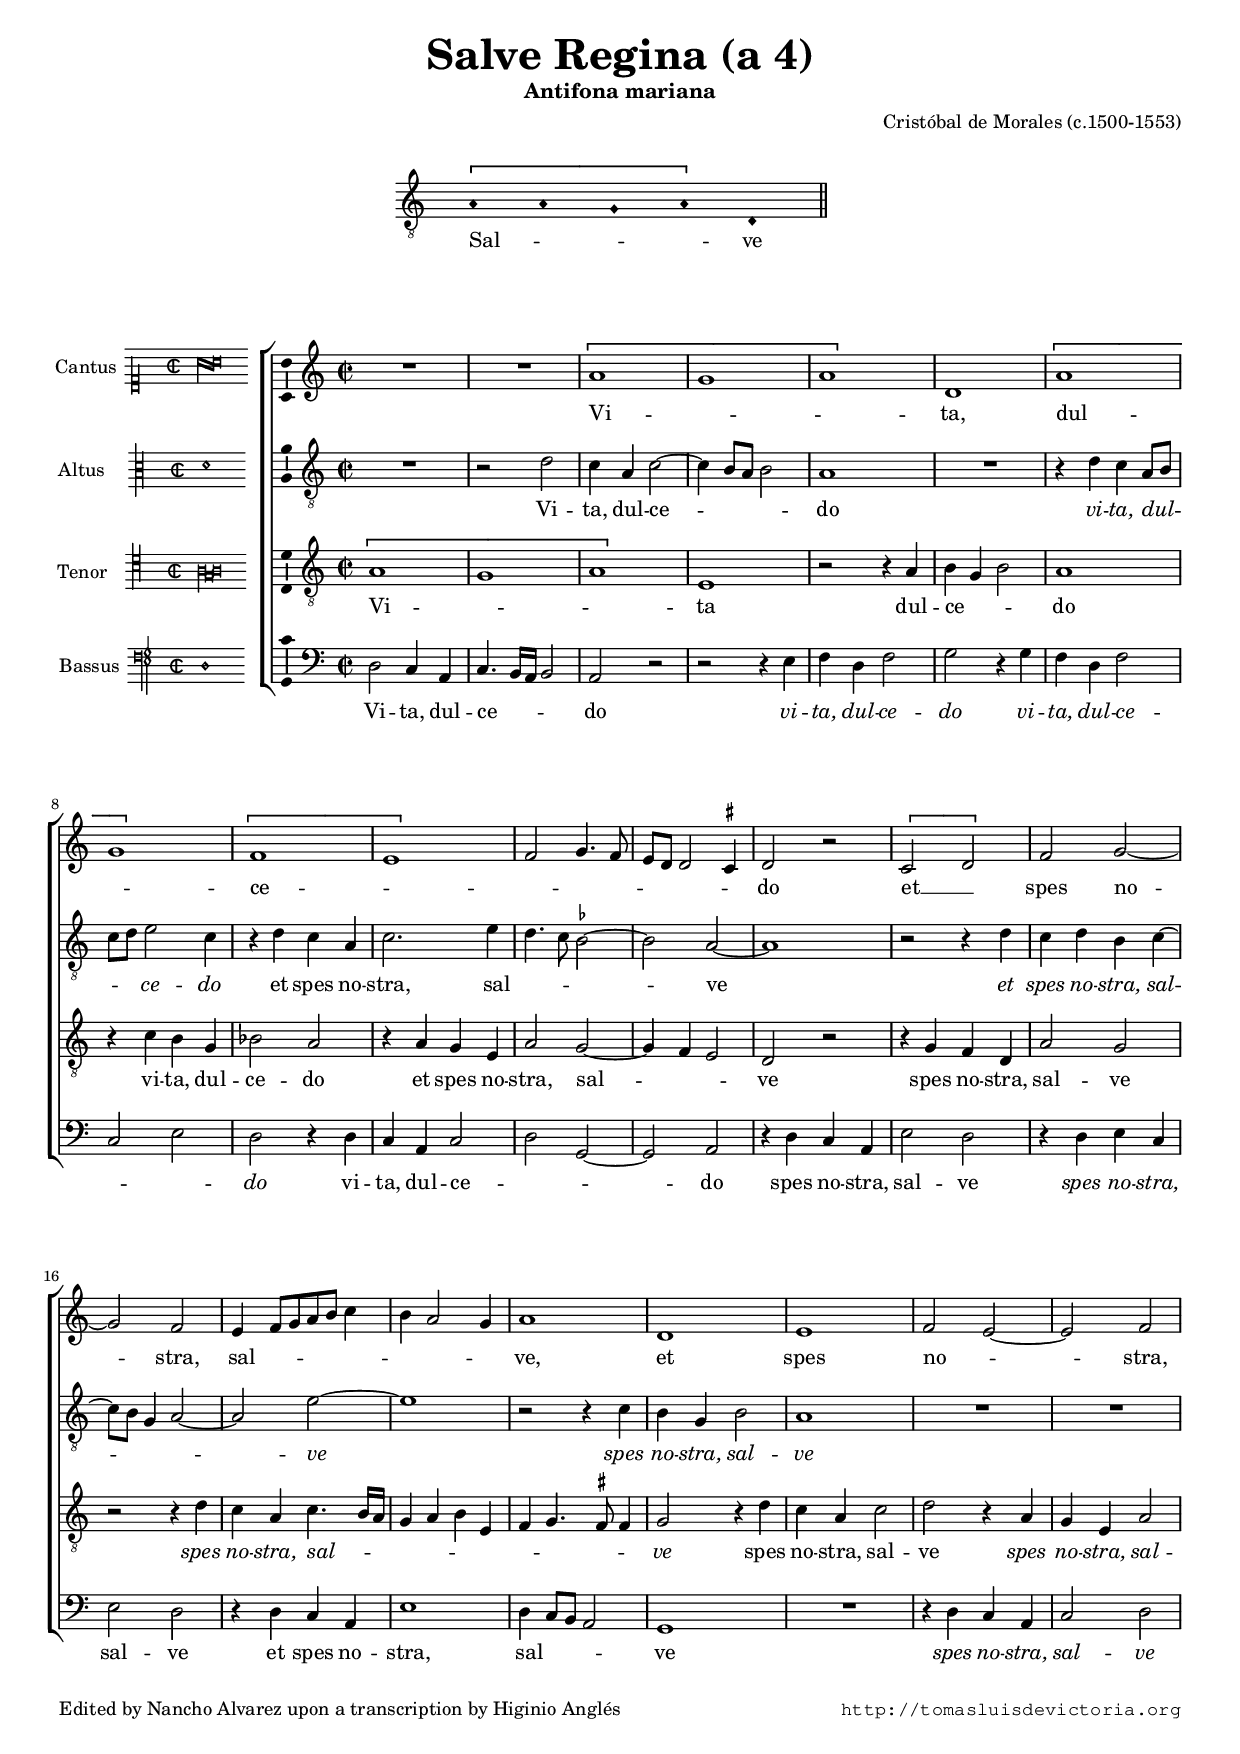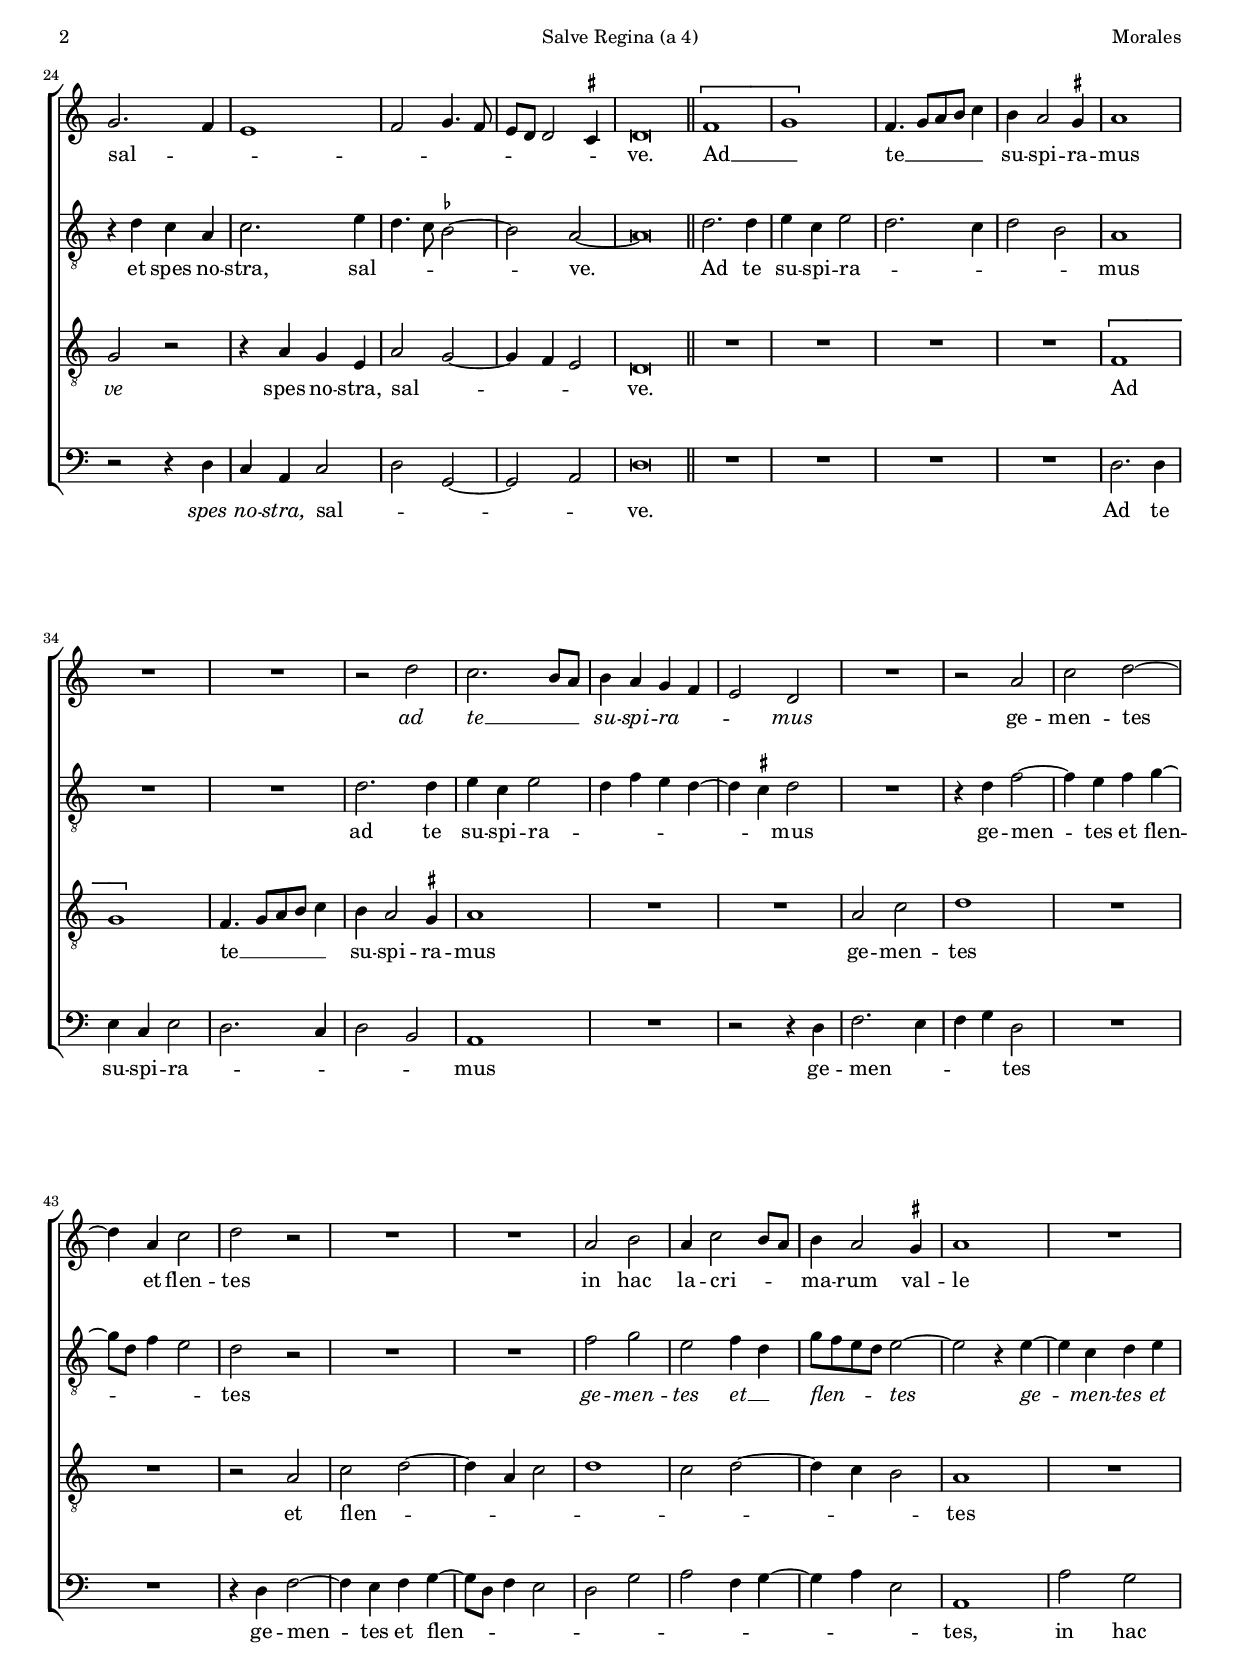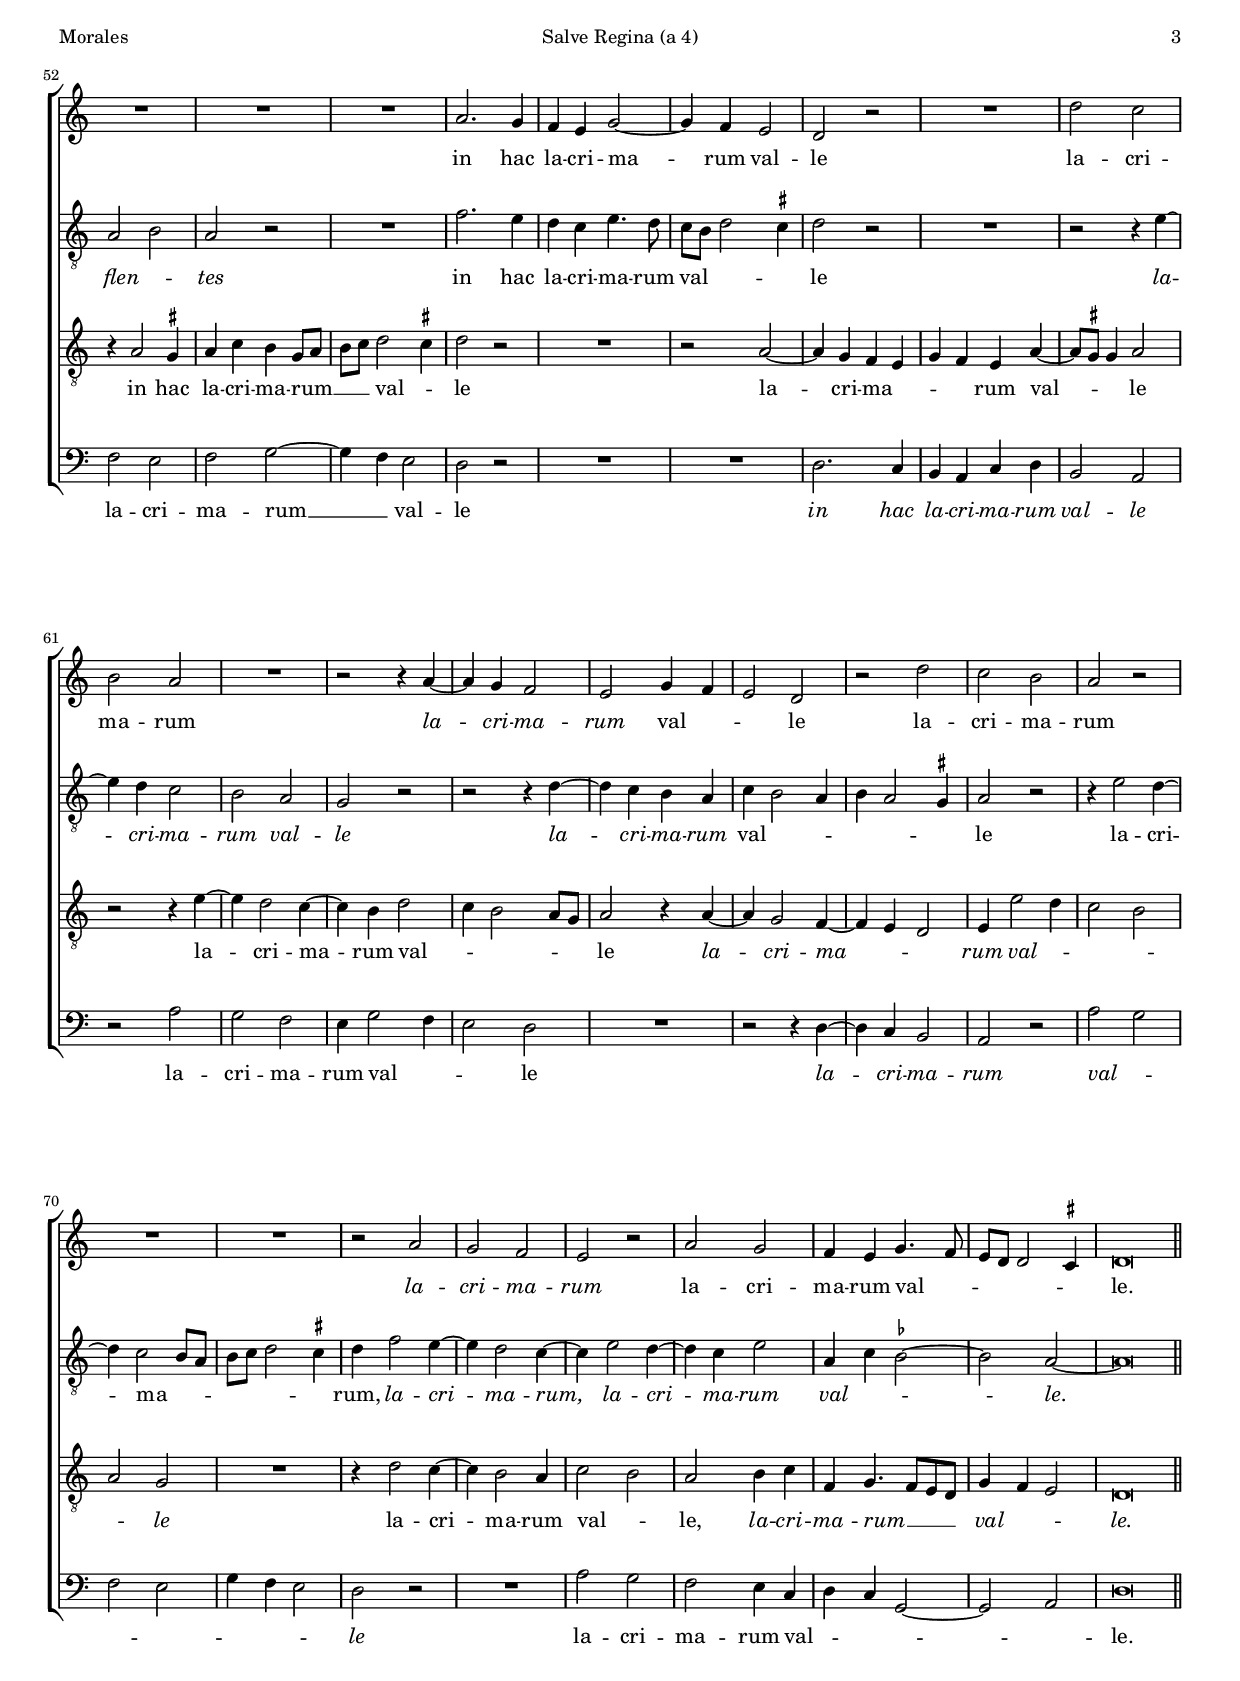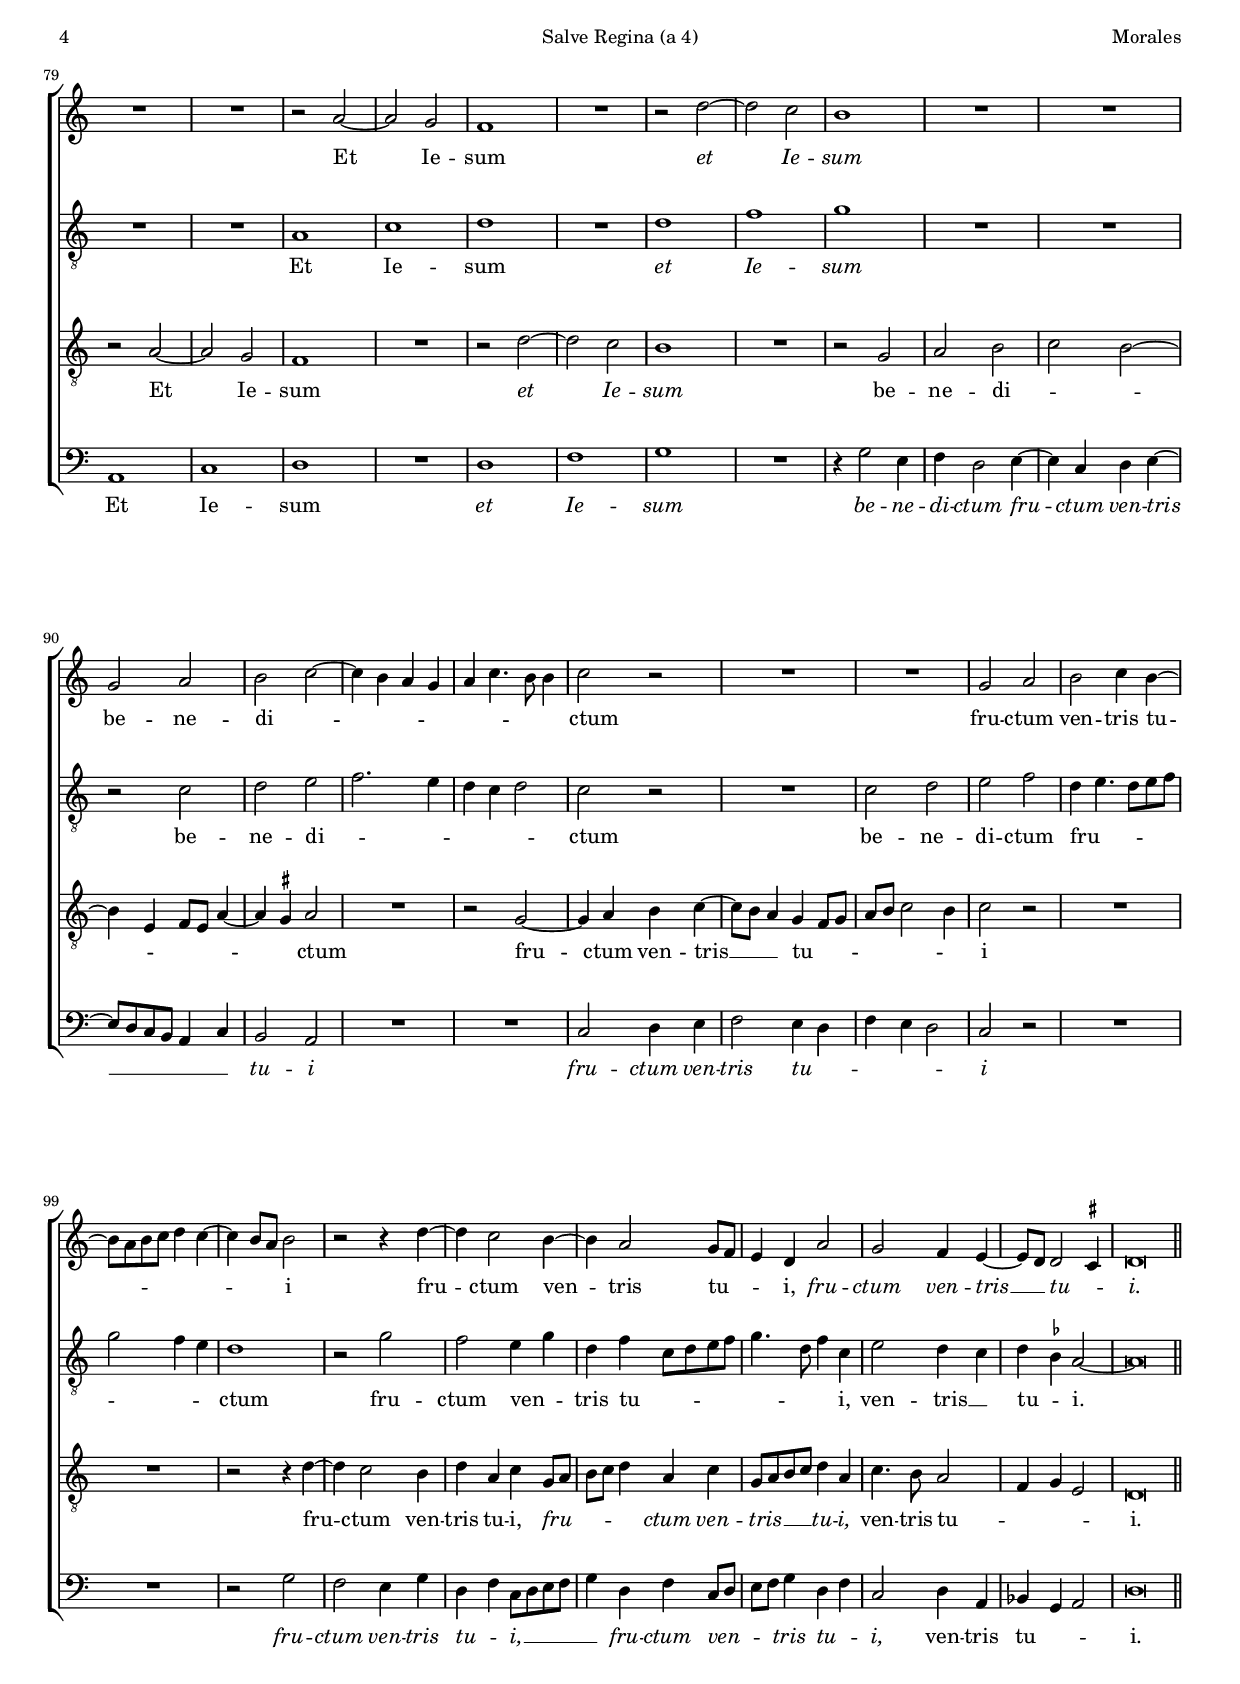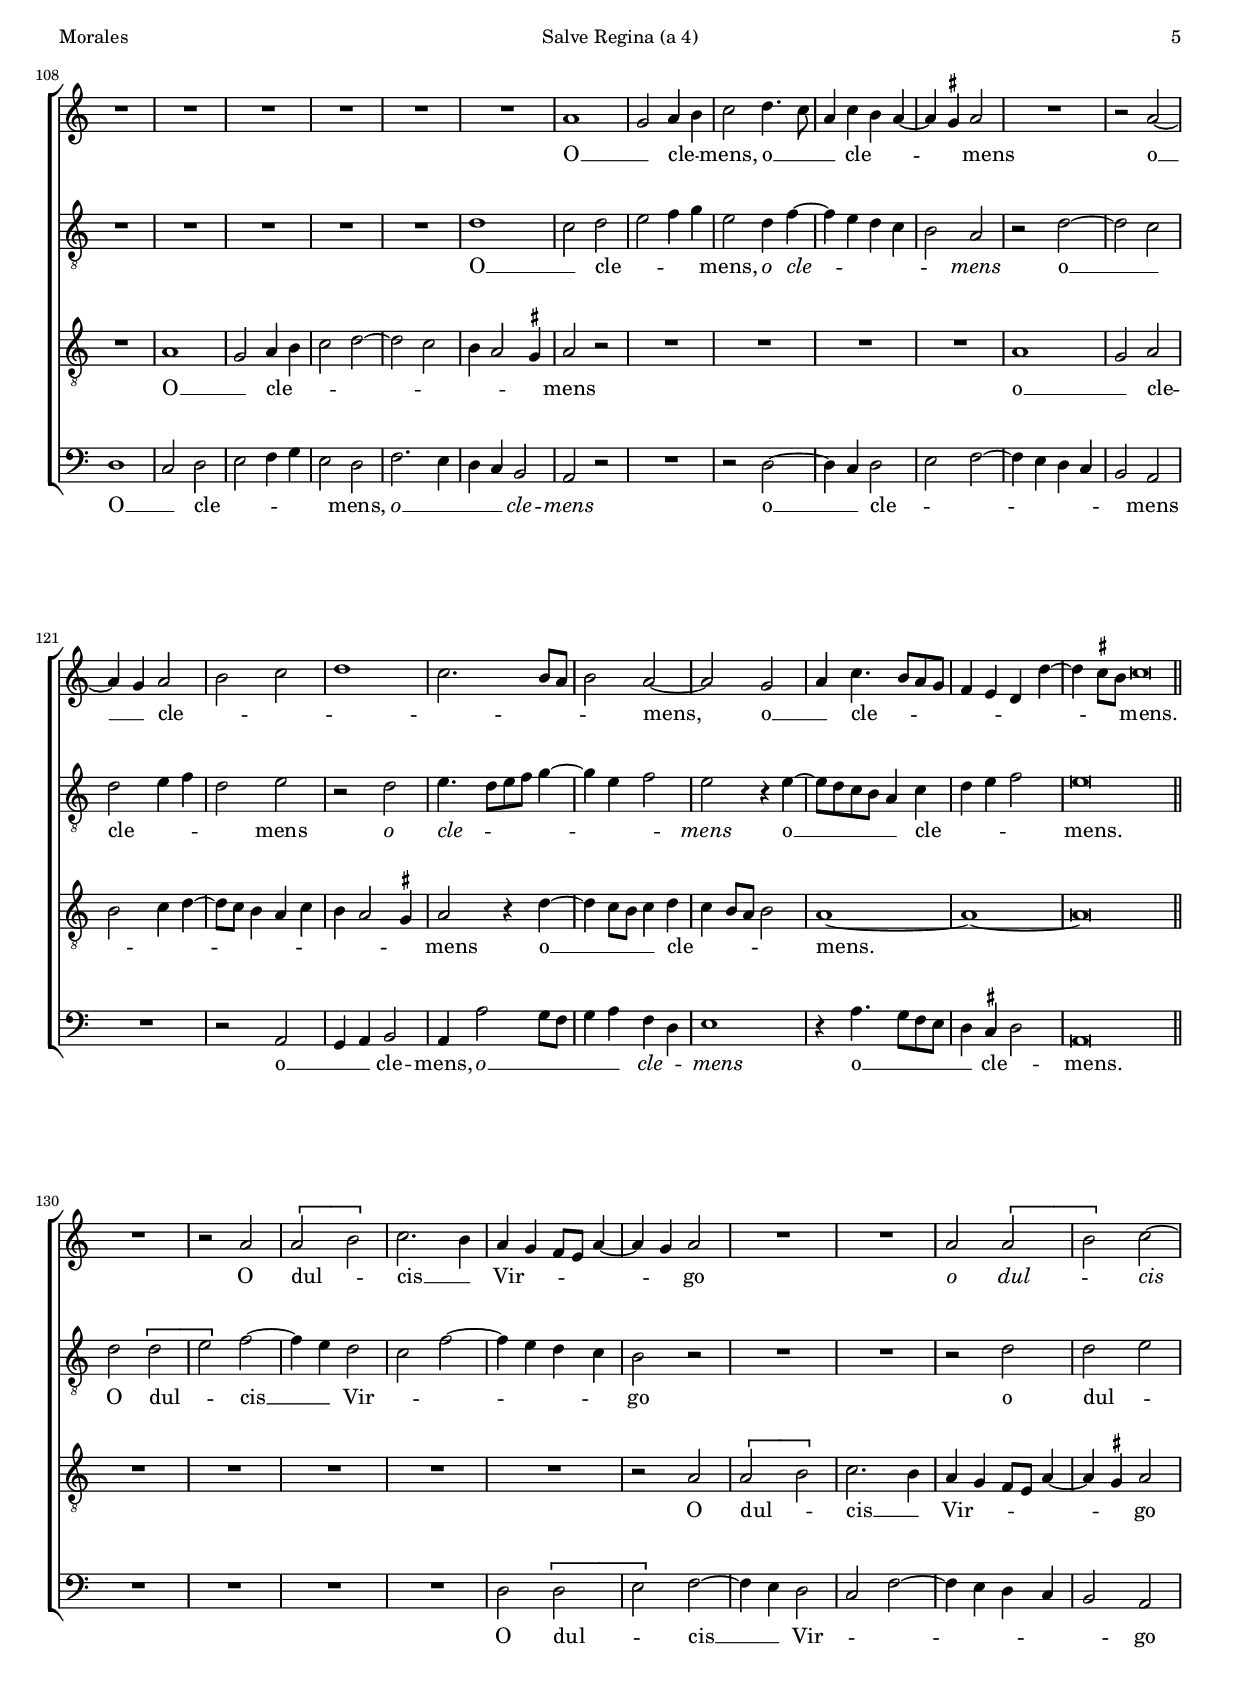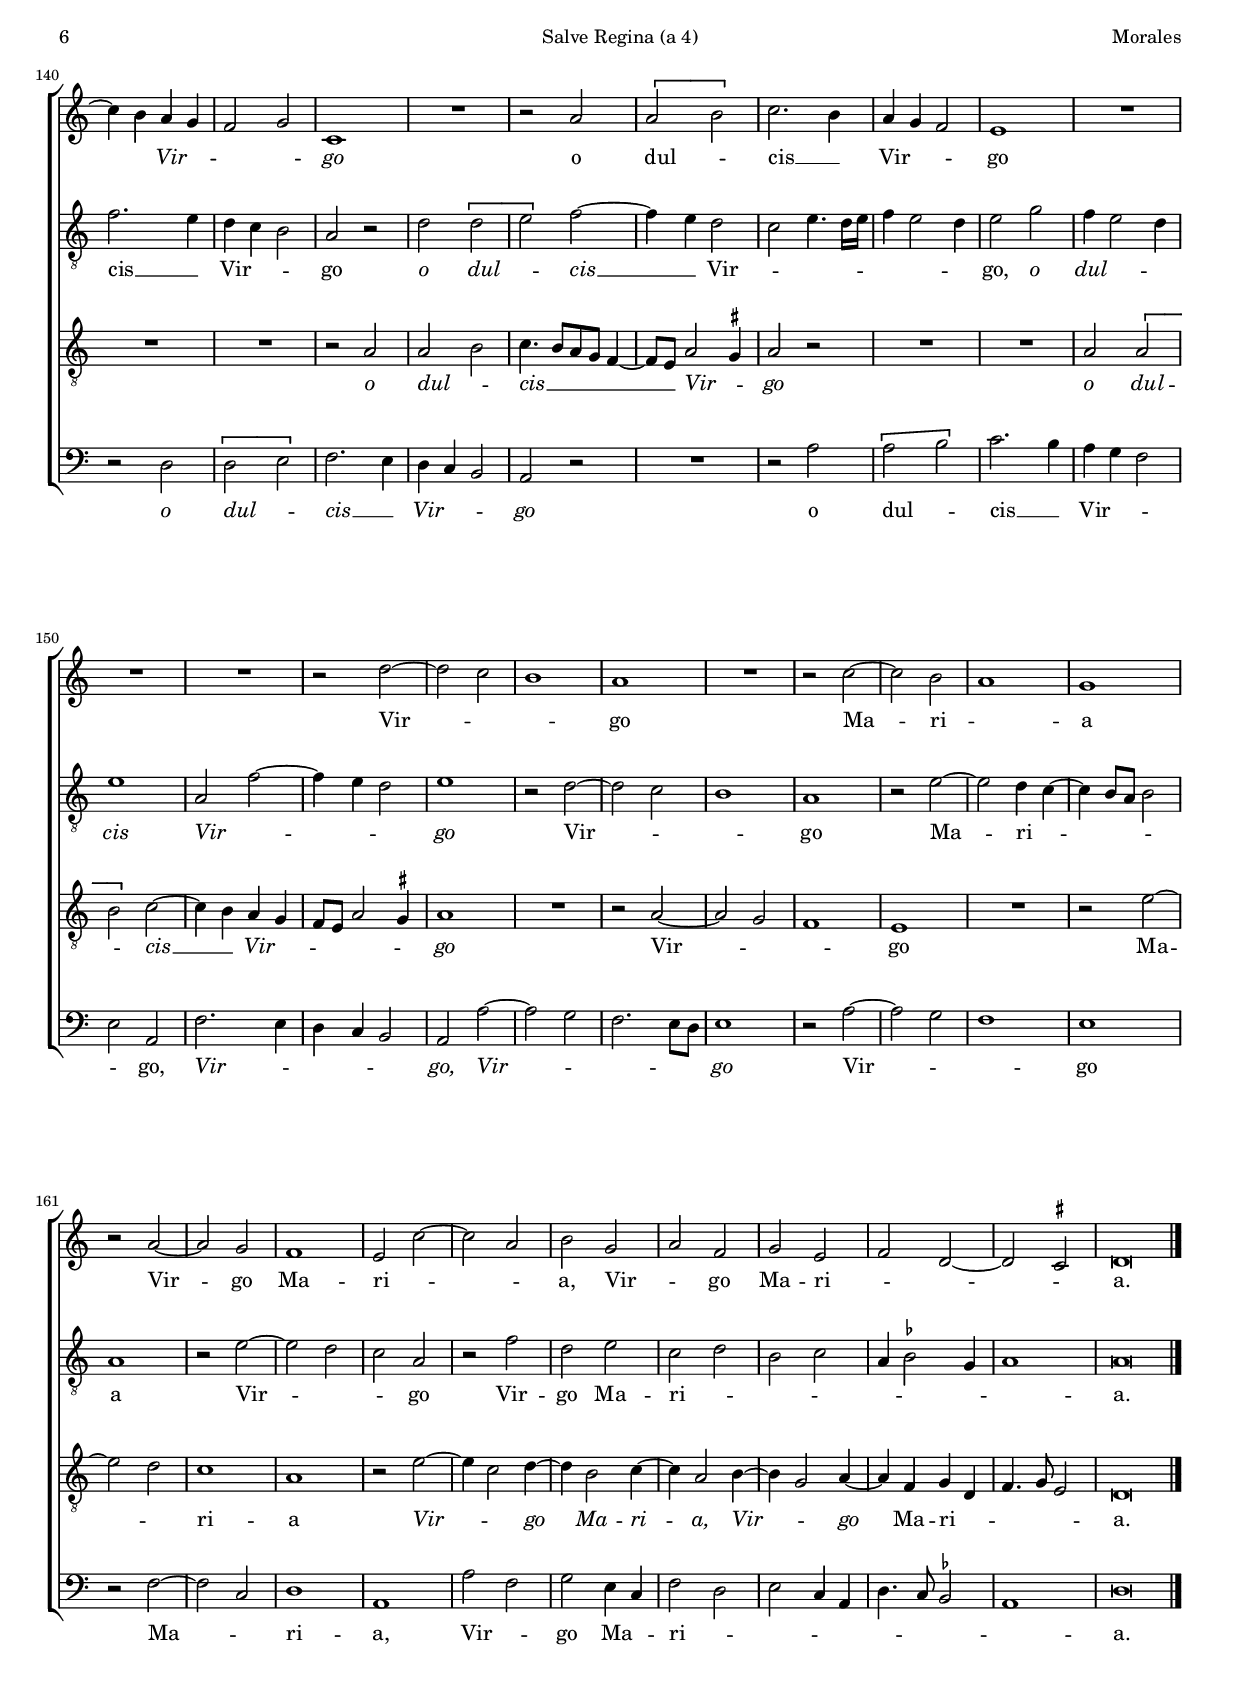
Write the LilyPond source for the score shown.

\version "2.24.0"

#(set-default-paper-size "a4")
#(set-global-staff-size 16.3)
#(ly:set-option 'point-and-click #f)
%mobile -s15.5 -i3.2

italicas=\override LyricText.font-shape = #'italic
rectas=\override LyricText.font-shape = #'upright
ss=\once \set suggestAccidentals = ##t
incipitwidth = 20
mtempo={\tempo 4 = 100}
mtempob={\tempo 4 = 50}
mt=#(define-music-function (offset) (number?) ; move lyric text
      #{ \once \override LyricText.X-offset = -$offset #})

htitle="Salve Regina (a 4)"
hcomposer="Morales"

\header {
	title=\markup{\fontsize #3 "Salve Regina (a 4)"}
	subtitle="Antifona mariana"
%	subsubtitle=\markup{\null \vspace #2 }
	composer="Cristóbal de Morales (c.1500-1553)"
	pdfauthor = \composer
	%opus="(-)"
	poet=\markup{}
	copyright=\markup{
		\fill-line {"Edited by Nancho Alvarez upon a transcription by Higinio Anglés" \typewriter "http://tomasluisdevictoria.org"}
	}
%	tagline=""
}

\markup{\null \vspace #.4 }

\score {\transpose c c {
<<
         \new Voice = "canto" {
         	 %\set Staff.instrumentName=""
                 \override Staff.TimeSignature.transparent = ##t
                 \override Stem.transparent = ##t
                 \set Score.timing = ##f
                 \override NoteHead.style = #'neomensural         
                 \clef "G_8" 
                 \key c \major
                 \[a4 a g a\] d
                 \bar "||"
         }
         \new Lyrics \lyricsto "canto" {
                Sal -- _ _ _ ve
         }
>>
        }%transpose

\layout {
        \override LigatureBracket.padding = #1
        line-width=13\cm 
        indent=5.7\cm
        ragged-right = ##f
		%tablet line-width=11\cm
		%tablet indent=5\cm
}
}

%tablet \pageBreak


global={\key c \major \time 2/2  \skip 1*28 \bar "||" 
                                         %tablet \break
					\skip 1*50 \bar "||" \break
					\skip 1*29 \bar "||" \break
					\skip 1*22 \bar "||" \break
					\skip 1*42 \bar "|."
}

cantus=\relative c'' {
	R1*4/4
	R1*4/4
	\[a1
	g
%5
	a\]
	d,
	\[a'
	g\]
	\[f
%10
	e\]
	f2 g4. f8
	e d d2 \ss cis4
	d2 r
	\[c d\]
%15
	f g ~
	g f
	e4  f8[ g a b] c4
	b a2 g4
	a1
%20
	d,
	e
	f2 e ~
	e f
	g2. f4
%25
	e1
	f2 g4. f8
	e d d2 \ss cis4
	d\breve*1/2
	\[f1
%30
	g\]
	f4.  g8[ a b] c4
	b a2 \ss gis4
	a1
	R1*4/4
%35
	R1*4/4
	r2 d
	c2. b8 a
	b4 a g f
	e2 d
%40
	R1*4/4
	r2 a'
	c d ~
	d4 a c2
	d r
%45
	R1*4/4
	R1*4/4
	a2 b
	a4 c2 b8 a
	b4 a2 \ss gis4
%50
	a1
	R1*4/4
	R1*4/4
	R1*4/4
	R1*4/4
%55
	a2. g4
	f e g2 ~
	g4 f e2
	d r
	R1*4/4
%60
	d'2 c
	b a
	R1*4/4
	r2 r4 a ~
	a g f2
%65
	e g4 f
	e2 d
	r d'
	c b
	a r
%70
	R1*4/4
	R1*4/4
	r2 a
	g f
	e r
%75
	a g
	f4 e g4. f8
	e d d2 \ss cis4
	d\breve*1/2
	R1*4/4
%80
	R1*4/4
	r2 a' ~
	a g
	f1
	R1*4/4
%85
	r2 d' ~
	d c
	b1
	R1*4/4
	R1*4/4
%90
	g2 a
	b c ~
	c4 b a g
	a c4. b8 b4
	c2 r
%95
	R1*4/4
	R1*4/4
	g2 a
	b c4 b ~
	b8 a b c d4 c ~
%100
	c b8 a b2
	r r4 d ~
	d c2 b4 ~
	b a2 g8 f
	e4 d a'2
%105
	g f4 e ~
	e8 d d2 \ss cis4
	d\breve*1/2
	R1*4/4
	R1*4/4
%110
	R1*4/4
	R1*4/4
	R1*4/4
	R1*4/4
	a'1
%115
	g2 a4 b
	c2 d4. c8
	a4 c b a ~
	a \ss gis a2
	R1*4/4
%120
	r2 a ~
	a4 g a2
	b c
	d1
	c2. b8 a
%125
	b2 a ~
	a g
	a4 c4. b8 a g
	f4 e d d' ~
	d \ss cis8 b \mtempob cis\breve*1/4 \mtempo
%130
	R1*4/4
	r2 a
	\[a b\]
	c2. b4
	a g f8 e a4 ~
%135
	a g a2
	R1*4/4
	R1*4/4
	a2 \[a
	b\] c ~
%140
	c4 b a g
	f2 g
	c,1
	R1*4/4
	r2 a'
%145
	\[a b\]
	c2. b4
	a g f2
	e1
	R1*4/4
%150
	R1*4/4
	R1*4/4
	r2 d' ~
	d c
	b1
%155
	a
	R1*4/4
	r2 c ~
	c b
	a1
%160
	g
	r2 a ~
	a g
	f1
	e2 c' ~
%165
	c a
	b g
	a f
	g e
	f d ~
%170
	d \ss cis
	d\breve*1/2
}

altus=\relative c' {
	R1*4/4
	r2 d
	c4 a c2 ~
	c4 b8 a b2
%5
	a1
	R1*4/4
	r4 d c a8 b
	c d e2 c4
	r d c a
%10
	c2. e4
	d4. c8 \ss bes2 ~
	bes a ~
	a1
	r2 r4 d
%15
	c d b c ~
	c8 b g4 a2 ~
	a e' ~
	e1
	r2 r4 c
%20
	b g b2
	a1
	R1*4/4
	R1*4/4
	r4 d c a
%25
	c2. e4
	d4. c8 \ss bes2 ~
	bes a ~
	a\breve*1/2
	d2. d4
%30
	e c e2
	d2. c4
	d2 b
	a1
	R1*4/4
%35
	R1*4/4
	d2. d4
	e c e2
	d4 f e d ~
	d \ss cis d2
%40
	R1*4/4
	r4 d f2 ~
	f4 e f g ~
	g8 d f4 e2
	d r
%45
	R1*4/4
	R1*4/4
	f2 g
	e f4 d
	g8 f e d e2 ~
%50
	e r4 e ~
	e c d e
	a,2 b
	a r
	R1*4/4
%55
	f'2. e4
	d c e4. d8
	c b d2 \ss cis4
	d2 r
	R1*4/4
%60
	r2 r4 e ~
	e d c2
	b a
	g r
	r r4 d' ~
%65
	d c b a
	c b2 a4
	b a2 \ss gis4
	a2 r
	r4 e'2 d4 ~
%70
	d c2 b8 a
	b c d2 \ss cis4
	d f2 e4 ~
	e d2 c4 ~
	c e2 d4 ~
%75
	d c e2
	a,4 c \ss bes2 ~
	bes a ~
	a\breve*1/2
	R1*4/4
%80
	R1*4/4
	a1
	c
	d
	R1*4/4
%85
	d1
	f
	g
	R1*4/4
	R1*4/4
%90
	r2 c,
	d e
	f2. e4
	d c d2
	c r
%95
	R1*4/4
	c2 d
	e f
	d4 e4. d8 e f
	g2 f4 e
%100
	d1
	r2 g
	f e4 g
	d f c8 d e f
	g4. d8 f4 c
%105
	e2 d4 c
	d \ss bes a2 ~
	a\breve*1/2
	R1*4/4
	R1*4/4
%110
	R1*4/4
	R1*4/4
	R1*4/4
	d1
	c2 d
%115
	e f4 g
	e2 d4 f ~
	f e d c
	b2 a
	r d ~
%120
	d c
	d e4 f
	d2 e
	r d
	e4.  d8[ e f] g4 ~
%125
	g e f2
	e r4 e ~
	e8 d c b a4 c
	d e f2
	e\breve*1/2
%130
	d2 \[d
	e\] f ~
	f4 e d2
	c f ~
	f4 e d c
%135
	b2 r
	R1*4/4
	R1*4/4
	r2 d
	d e
%140
	f2. e4
	d c b2
	a r
	d \[d
	e\] f ~
%145
	f4 e d2
	c e4. d16 e
	f4 e2 d4
	e2 g
	f4 e2 d4
%150
	e1
	a,2 f' ~
	f4 e d2
	e1
	r2 d ~
%155
	d c
	b1
	a
	r2 e' ~
	e d4 c ~
%160
	c b8 a b2
	a1
	r2 e' ~
	e d
	c a
%165
	r f'
	d e
	c d
	b c
	a4 \ss bes2 g4
%170
	a1
	a\breve*1/2
}

tenor=\relative c' {
	\[a1
	g
	a\]
	e
%5
	r2 r4 a
	b g b2
	a1
	r4 c b g
	bes2 a
%10
	r4 a g e
	a2 g ~
	g4 f e2
	d r
	r4 g f d
%15
	a'2 g
	r r4 d'
	c a c4. b16 a
	g4 a b e,
	f g4. \ss fis8 fis4
%20
	g2 r4 d'
	c a c2
	d r4 a
	g e a2
	g r
%25
	r4 a g e
	a2 g ~
	g4 f e2
	d\breve*1/2
	R1*4/4
%30
	R1*4/4
	R1*4/4
	R1*4/4
	\[f1
	g\]
%35
	f4.  g8[ a b] c4
	b a2 \ss gis4
	a1
	R1*4/4
	R1*4/4
%40
	a2 c
	d1
	R1*4/4
	R1*4/4
	r2 a
%45
	c d ~
	d4 a c2
	d1
	c2 d ~
	d4 c b2
%50
	a1
	R1*4/4
	r4 a2 \ss gis4
	a c b g8 a
	b c d2 \ss cis4
%55
	d2 r
	R1*4/4
	r2 a ~
	a4 g f e
	g f e a ~
%60
	a8 \ss gis gis4 a2
	r r4 e' ~
	e d2 c4 ~
	c b d2
	c4 b2 a8 g
%65
	a2 r4 a ~
	a g2 f4 ~
	f e d2
	e4 e'2 d4
	c2 b
%70
	a g
	R1*4/4
	r4 d'2 c4 ~
	c b2 a4
	c2 b
%75
	a b4 c
	f, g4. f8 e d
	g4 f e2
	d\breve*1/2
	r2 a' ~
%80
	a g
	f1
	R1*4/4
	r2 d' ~
	d c
%85
	b1
	R1*4/4
	r2 g
	a b
	c b ~
%90
	b4 e, f8 e a4 ~
	a \ss gis a2
	R1*4/4
	r2 g ~
	g4 a b c ~
%95
	c8 b a4 g f8 g
	a b c2 b4
	c2 r
	R1*4/4
	R1*4/4
%100
	r2 r4 d ~
	d c2 b4
	d a c g8 a
	b c d4 a c
	g8 a b c d4 a
%105
	c4. b8 a2
	f4 g e2
	d\breve*1/2
	R1*4/4
	a'1
%110
	g2 a4 b
	c2 d ~
	d c
	b4 a2 \ss gis4
	a2 r
%115
	R1*4/4
	R1*4/4
	R1*4/4
	R1*4/4
	a1
%120
	g2 a
	b c4 d ~
	d8 c b4 a c
	b a2 \ss gis4
	a2 r4 d ~
%125
	d c8 b c4 d
	c b8 a b2
	a1 ~
	a ~
	a\breve*1/2
%130
	R1*4/4
	R1*4/4
	R1*4/4
	R1*4/4
	R1*4/4
%135
	r2 a
	\[a b\]
	c2. b4
	a g f8 e a4 ~
	a \ss gis a2
%140
	R1*4/4
	R1*4/4
	r2 a
	a b
	c4.  b8[ a g] f4 ~
%145
	f8 e a2 \ss gis4
	a2 r
	R1*4/4
	R1*4/4
	a2 \[a
%150
	b\] c ~
	c4 b a g
	f8 e a2 \ss gis4
	a1
	R1*4/4
%155
	r2 a ~
	a g
	f1
	e
	R1*4/4
%160
	r2 e' ~
	e d
	c1
	a
	r2 e' ~
%165
	e4 c2 d4 ~
	d b2 c4 ~
	c a2 b4 ~
	b g2 a4 ~
	a f g d
%170
	f4. g8 e2
	d\breve*1/2
}

bassus=\relative c {
	d2 c4 a
	c4. b16 a b2
	a r
	r r4 e'
%5
	f d f2
	g r4 g
	f d f2
	c e
	d r4 d
%10
	c a c2
	d g, ~
	g a
	r4 d c a
	e'2 d
%15
	r4 d e c
	e2 d
	r4 d c a
	e'1
	d4 c8 b a2
%20
	g1
	R1*4/4
	r4 d' c a
	c2 d
	r r4 d
%25
	c a c2
	d g, ~
	g a
	d\breve*1/2
	R1*4/4
%30
	R1*4/4
	R1*4/4
	R1*4/4
	d2. d4
	e c e2
%35
	d2. c4
	d2 b
	a1
	R1*4/4
	r2 r4 d
%40
	f2. e4
	f g d2
	R1*4/4
	R1*4/4
	r4 d f2 ~
%45
	f4 e f g ~
	g8 d f4 e2
	d g
	a f4 g ~
	g a e2
%50
	a,1
	a'2 g
	f e
	f g ~
	g4 f e2
%55
	d r
	R1*4/4
	R1*4/4
	d2. c4
	b a c d
%60
	b2 a
	r a'
	g f
	e4 g2 f4
	e2 d
%65
	R1*4/4
	r2 r4 d ~
	d c b2
	a r
	a' g
%70
	f e
	g4 f e2
	d r
	R1*4/4
	a'2 g
%75
	f e4 c
	d c g2 ~
	g a
	d\breve*1/2
	a1
%80
	c
	d
	R1*4/4
	d1
	f
%85
	g
	R1*4/4
	r4 g2 e4
	f d2 e4 ~
	e c d e ~
%90
	e8 d c b a4 c
	b2 a
	R1*4/4
	R1*4/4
	c2 d4 e
%95
	f2 e4 d
	f e d2
	c r
	R1*4/4
	R1*4/4
%100
	r2 g'
	f e4 g
	d f c8 d e f
	g4 d f c8 d
	e f g4 d f
%105
	c2 d4 a
	bes g a2
	d\breve*1/2
	d1
	c2 d
%110
	e f4 g
	e2 d
	f2. e4
	d c b2
	a r
%115
	R1*4/4
	r2 d ~
	d4 c d2
	e f ~
	f4 e d c
%120
	b2 a
	R1*4/4
	r2 a
	g4 a b2
	a4 a'2 g8 f
%125
	g4 a f d
	e1
	r4 a4. g8 f e
	d4 \ss cis d2
	a\breve*1/2
%130
	R1*4/4
	R1*4/4
	R1*4/4
	R1*4/4
	d2 \[d
%135
	e\] f ~
	f4 e d2
	c f ~
	f4 e d c
	b2 a
%140
	r d
	\[d e\]
	f2. e4
	d c b2
	a r
%145
	R1*4/4
	r2 a'
	\[a b\]
	c2. b4
	a g f2
%150
	e a,
	f'2. e4
	d c b2
	a a' ~
	a g
%155
	f2. e8 d
	e1
	r2 a ~
	a g
	f1
%160
	e
	r2 f ~
	f c
	d1
	a
%165
	a'2 f
	g e4 c
	f2 d
	e c4 a
	d4. c8 \ss bes2
%170
	a1
	d\breve*1/2
}

textocantus=\lyricmode{
Vi -- _ _ ta,
dul -- _ ce -- _ _ _ _ _ _ _ _ do
et __ _ spes no -- _ stra,
\mt #.5 sal -- _ _ _ _ _ _ _ _ ve,
et spes no -- _ _ stra,
sal -- _ _ _ _ _ _ _ _ _ ve.
Ad __ _ te __ _ _ _ _ su -- spi -- ra -- mus
\italicas
ad te __ _ _ su -- spi -- ra -- _ _ mus
\rectas
ge -- men -- tes _ et flen -- tes
in hac la -- cri -- _ _ ma -- rum val -- le
in hac la -- cri -- ma -- _ rum val -- le
la -- cri -- ma -- rum
\italicas
la -- _ cri -- ma -- rum 
\rectas
\mt #.5 val -- _ _ le
la -- cri -- ma -- rum
\italicas
la -- cri -- ma -- rum
\rectas
la -- cri -- ma -- rum val -- _ _ _ _ _ le.
Et _ Ie -- sum
\italicas
et _ Ie -- sum
\rectas
be -- ne -- di -- _ _ _ _ _ _ _ _ _ \mt #1 ctum
fru -- ctum ven -- tris tu -- _ _ _ _ _ _ _ _ _ i
fru -- _ ctum ven -- _ tris tu -- _ _ i,
\italicas
fru -- ctum ven -- tris __ _ _ tu -- _ i.
\rectas
O __ _ cle -- _ mens,
o __ _ _ \mt #.3 cle -- _ _ _ _ \mt #1 mens
o __ _ _ cle -- _ _ _ _ _ _ _ mens, _
o __ _ cle -- _ _ _ _ _ _ _ _ _ _ \mt #1.5 mens.
O dul -- _ cis __ _ \mt #.5 Vir -- _ _ _ _ _ _ go
\italicas
o \mt #.5 dul -- _ cis _ _ \mt #.5 Vir -- _ _ _ go
\rectas
o \mt #.2 dul -- _ cis __ _ \mt #.5 Vir -- _ _ go
Vir -- _ _ _ go
Ma -- _ ri -- _ a
Vir -- _ go Ma -- ri -- _ _ _ a,
Vir -- _ go Ma -- ri -- _ _ _ _ a.

}

textoaltus=\lyricmode{
Vi -- ta,
dul -- ce -- _ _ _ _ do
\italicas
vi -- ta,
dul -- _ _ _ ce -- do
\rectas
et spes no -- stra,
\mt #.5 sal -- _ _ _ _ ve _
\italicas
et spes no -- stra,
\mt #.7 sal -- _ _ _ _ _ ve _
spes no -- stra,
sal -- ve
\rectas
et spes no -- stra,
\mt #.7 sal -- _ _ _ _ ve. _
\mt #.2 Ad te su -- spi -- ra -- _ _ _ _ mus
ad te su -- spi -- ra -- _ _ _ _ _ _ mus
ge -- men -- _ tes et \mt #.8 flen -- _ _ _ _ tes
\italicas
ge -- men -- tes et __ _ flen -- _ _ _ tes _
ge -- _ men -- tes et \mt #.5 flen -- _ tes
\rectas
in hac la -- cri -- ma -- rum \mt #.3 val -- _ _ _ le
\italicas
\mt #.3 la -- _ cri -- ma -- rum val -- le
la -- _ cri -- ma -- rum 
\rectas
\mt #.7 val -- _ _ _ _ _ le
la -- \mt #.7 cri -- _ ma -- _ _ _ _ _ _ rum,
\italicas
la -- cri -- _ ma -- rum, _ 
la -- cri -- _ ma -- rum \mt #.5 val -- _ _ _ le. _
\rectas
Et Ie -- sum
\italicas
et Ie -- sum
\rectas
be -- ne -- di -- _ _ _ _ _ \mt #1 ctum
be -- ne -- di -- ctum fru -- _ _ _ _ _ _ _ \mt #1 ctum
fru -- ctum ven -- _ tris tu -- _ _ _ _ _ _ _ i,
ven -- \mt #.5 tris __ _ tu -- _ i. _
O __ _ cle -- _ _ _ mens,
\italicas
o cle -- _ _ _ _ _ mens
\rectas
o __ _ _ cle -- _ _ _ mens
\italicas
o cle -- _ _ _ _ _ _ _ mens
\rectas
o __ _ _ _ _ _ cle -- _ _ _ \mt #1 mens.
O dul -- _ cis __ _ _ \mt #.5 Vir -- _ _ _ _ _ _ go
o dul -- _ cis __ _ \mt #.5 Vir -- _ _ go
\italicas
o \mt #.3 dul -- _ cis __ _ _ 
\rectas
\mt #.5 Vir -- _ _ _ _ _ _ _ go,
\italicas
o \mt #1 dul -- _ _ cis Vir -- _ _ _ _ go
\rectas
Vir -- _ _ _ go
Ma -- _ ri -- _ _ _ _ _ a
Vir -- _ _ _ go
Vir -- go Ma -- ri -- _ _ _ _ _ _ _ a.

}

textotenor=\lyricmode{
Vi -- _ _ ta
dul -- ce -- _ _ do
vi -- ta, dul -- ce -- do
et spes no -- stra,
sal -- _ _ _ ve
spes no -- stra, sal -- ve
\italicas
spes no -- stra,
sal -- _ _ _ _ _ _ _ _ _ _ ve
\rectas
spes no -- stra,
sal -- ve
\italicas
spes no -- stra,
sal -- ve
\rectas
spes no -- stra,
sal -- _ _ _ _ ve.
Ad _ te __ _ _ _ _ su -- spi -- ra -- mus
ge -- men -- tes
et flen -- _ _ _ _ _ _ _ _ _ _ tes
in hac la -- cri -- ma -- \mt #.2 rum __ _ _ _ \mt #.2 val -- _ le
la -- _ cri -- \mt #.5 ma -- _ _ _ rum val -- _ _ _ le
la -- _ cri -- ma -- _ rum val -- _ _ _ _ le
\italicas
la -- _ cri -- ma -- _ _ _ rum \mt #.3 val -- _ _ _ _ le
\rectas
la -- cri -- _ ma -- rum val -- _ le,
\italicas
la -- cri -- ma -- rum __ _ _ _ \mt #.5 val -- _ _ le.
\rectas
Et _ Ie -- sum
\italicas
et _ Ie -- sum
\rectas
be -- ne -- di -- _ _ _ _ _ _ _ _ _ \mt #1 ctum
fru -- _ ctum ven -- tris __ _ _ _ tu -- _ _ _ _ _ _ i
fru -- _ ctum ven -- tris tu -- i,
\italicas
fru -- _ _ _ _ ctum ven -- \mt #.2 tris __ _ _ _ tu -- i,
\rectas
ven -- tris tu -- _ _ _ i.
O __ _ cle -- _ _ _ _ _ _ _ _ mens
o __ _ cle -- _ _ _ _ _ _ _ _ _ _ _ \mt #1.5 mens
o __ _ _ _ _ cle -- _ _ _ _ mens. _ _ 
O dul -- _ cis __ _ \mt #.5 Vir -- _ _ _ _ _ _ go
\italicas
o dul -- _ cis __ _ _ _ _ _ _ Vir -- _ go
o \mt #.6 dul -- _ cis __ _ _ \mt #.5 Vir -- _ _ _ _ _ go
\rectas
Vir -- _ _ _ go
\mt #.7 Ma -- _ _ ri -- a
\italicas
Vir -- _ _ go _ Ma -- ri -- _ a,
Vir -- _ _ go _ 
\rectas
Ma -- ri -- _ _ _ _ a.

}

textobassus=\lyricmode{
Vi -- ta, dul -- ce -- _ _ _ do
\italicas
vi -- ta,
dul -- ce -- do
vi -- ta,
dul -- ce -- _ _ do
\rectas
vi -- ta,
dul -- ce -- _ _ _ do
spes no -- stra,
sal -- ve
\italicas
spes no -- stra,
\rectas
sal -- ve
et spes no -- stra,
\mt #.5 sal -- _ _ _ ve
\italicas
spes no -- stra,
sal -- ve
spes no -- stra,
\rectas
sal -- _ _ _ _ ve.
Ad te su -- spi -- ra -- _ _ _ _ mus
ge -- \mt #.3 men -- _ _ _ tes
ge -- men -- _ tes et flen -- _ _ _ _ _ _ _ _ _ _ _ _ tes,
in hac la -- cri -- ma -- rum __ _ _ val -- le
\italicas
in hac la -- cri -- ma -- rum val -- le
\rectas
la -- cri -- ma -- rum val -- _ _ le
\italicas
la -- _ cri -- ma -- rum
val -- _ _ _ _ _ _ le
\rectas
la -- cri -- ma -- rum val -- _ _ _ _ _ le.
Et Ie -- sum
\italicas
et Ie -- sum 
be -- ne -- di -- ctum fru -- _ ctum ven -- tris __ _ _ _ _ _ _ tu -- i
fru -- ctum ven -- tris tu -- _ _ _ _ i
fru -- ctum ven -- tris tu -- _ i, __ _ _ _ _ 
\italicas 
fru -- ctum ven -- _ _ _ tris tu -- _ i,
\rectas
ven -- tris \mt #.3 tu -- _ _ i.
O __ _ cle -- _ _ _ _ mens,
\italicas
o __ _ _ _ cle -- mens
\rectas
o __ _ _ cle -- _ _ _ _ _ _ _ mens
o __ _ _ cle -- mens,
\italicas
o __ _ _ _ _ \mt #.6 cle -- _ \mt #1 mens
\rectas
o __ _ _ _ _ \mt #.5 cle -- _ \mt #1 mens.
O dul -- _ cis __ _ _ \mt #.5 Vir -- _ _ _ _ _ _ _ go
\italicas
o dul -- _ cis __ _ \mt #.6 Vir -- _ _ go
\rectas
o \mt #.2 dul -- _ cis __ _ \mt #.5 Vir -- _ _ _ go,
\italicas
Vir -- _ _ _ _ go,
Vir -- _ _ _ _ _ go
\rectas
Vir -- _ _ _ go
Ma -- _ _ ri -- a,
\mt #.2 Vir -- _ go \mt #.4 Ma -- _ ri -- _ _ _ _ _ _ _ _ a.

}

incipitcantus=\markup{
	\score{
		{ 
		\set Staff.instrumentName="Cantus "
		\override NoteHead.style = #'neomensural
		\override Staff.TimeSignature.style = #'neomensural
		\cadenzaOn 
		\clef "petrucci-c1"
		\key c \major
		\time 2/2
                \override NoteHead.ligature-flexa = ##t % ligadura oblicua, en el tenor no.
                \[a'\breve*1/4 g' a'\] 
		} 

	\layout {
      \context {\Voice
               \remove Ligature_bracket_engraver
               \consists Mensural_ligature_engraver
       }
       line-width=\incipitwidth
       indent = 0
}
	}
}

incipitaltus=\markup{
	\score{
		{ 
		\set Staff.instrumentName="Altus    "
		\override NoteHead.style = #'neomensural 
		\override Staff.TimeSignature.style = #'neomensural
		\cadenzaOn 
		\clef "petrucci-c3"
		\key c \major
		\time 2/2
                d'1
		} 
	\layout { line-width=\incipitwidth indent = 0 }
	}
}


incipittenor=\markup{
	\score{
		{ 
		\set Staff.instrumentName="Tenor   "
		\override NoteHead.style = #'neomensural 
		\override Staff.TimeSignature.style = #'neomensural
		\cadenzaOn 
		\clef "petrucci-c4"
		\key c \major
		\time 2/2
                \[a\breve*1/4 g a\]
		} 
	\layout {
      \context {\Voice
               \remove Ligature_bracket_engraver
               \consists Mensural_ligature_engraver
       }
       line-width=\incipitwidth
       indent = 0
}
	}
}

incipitbassus=\markup{
	\score{
		{ 
		\set Staff.instrumentName="Bassus "
		\override NoteHead.style = #'neomensural
		\override Staff.TimeSignature.style = #'neomensural
		\cadenzaOn 
		\clef "petrucci-f4"
		\key c \major
		\time 2/2
                d1
		} 
	\layout { line-width=\incipitwidth indent = 0 }
	}
}

%\layout {
%       \context {\Voice
%               \remove Ligature_bracket_engraver
%               \consists Mensural_ligature_engraver
%       }
%       line-width=\incipitwidth
%       indent = 0
%}

\score {\transpose c' c'{
\new ChoirStaff<<

	\new Staff <<\global
	\new Voice="v1" {
		\set Staff.instrumentName=\incipitcantus
		\clef "treble"
		\cantus }
	\new Lyrics \lyricsto "v1" {\textocantus }
	>>

	\new Staff <<\global
	\new Voice="v2" {
		\set Staff.instrumentName=\incipitaltus
		\clef "G_8"
		\altus }
	\new Lyrics \lyricsto "v2" {\textoaltus }
	>>
	
	\new Staff <<\global
	\new Voice="v3" {
		\set Staff.instrumentName=\incipittenor
		\clef "G_8"
		\tenor }
	\new Lyrics \lyricsto "v3" {\textotenor }
	>>

	\new Staff <<\global
	\new Voice="v4" {
		\set Staff.instrumentName=\incipitbassus
		\clef "bass"
		\bassus }
	\new Lyrics \lyricsto "v4" {\textobassus }
	>>
	
>>

	} % transpose

\layout{ 
	\context {\Lyrics 
		\override VerticalAxisGroup.staff-affinity = #UP
		\override VerticalAxisGroup.nonstaff-relatedstaff-spacing =
			#'((basic-distance . 0) (minimum-distance . 0) (padding . 1))
		\override LyricText.font-size = #1.2
		\override LyricHyphen.minimum-distance = #0.5
	}
	\context {\Score 
		tempoHideNote = ##t
		\override BarNumber.padding = #2 
	}
	\context {\Voice 
		melismaBusyProperties = #'()
		%autoBeaming = ##f
	}
	\context {\Staff 
                %\RemoveEmptyStaves
                %\override VerticalAxisGroup.remove-first = ##t
		\override VerticalAxisGroup.staff-staff-spacing =
			#'((basic-distance . 11) (minimum-distance . 0) (padding . 1))
		\consists Ambitus_engraver 
		\override LigatureBracket.padding = #1
	}
}

%\midi { \mtempo }

}


\paper{
	evenHeaderMarkup=\markup  \fill-line { \fromproperty #'page:page-number-string \htitle \hcomposer }
	oddHeaderMarkup= \markup  \fill-line { \unless \on-first-page \hcomposer \unless \on-first-page \htitle \unless \on-first-page \fromproperty #'page:page-number-string }
	%system-count=20
	%page-count = 8
	ragged-last-bottom = ##f
	indent=3.6\cm
	system-system-spacing =
	#'((basic-distance . 20) (minimum-distance . 0) (padding . 5))
	top-system-spacing = % header
	#'((basic-distance . 8) (minimum-distance . 0) (padding . 0))
	last-bottom-spacing = % footer
	#'((basic-distance . 12) (minimum-distance . 0) (padding . 0))
	markup-system-spacing.padding = #1.5
}
